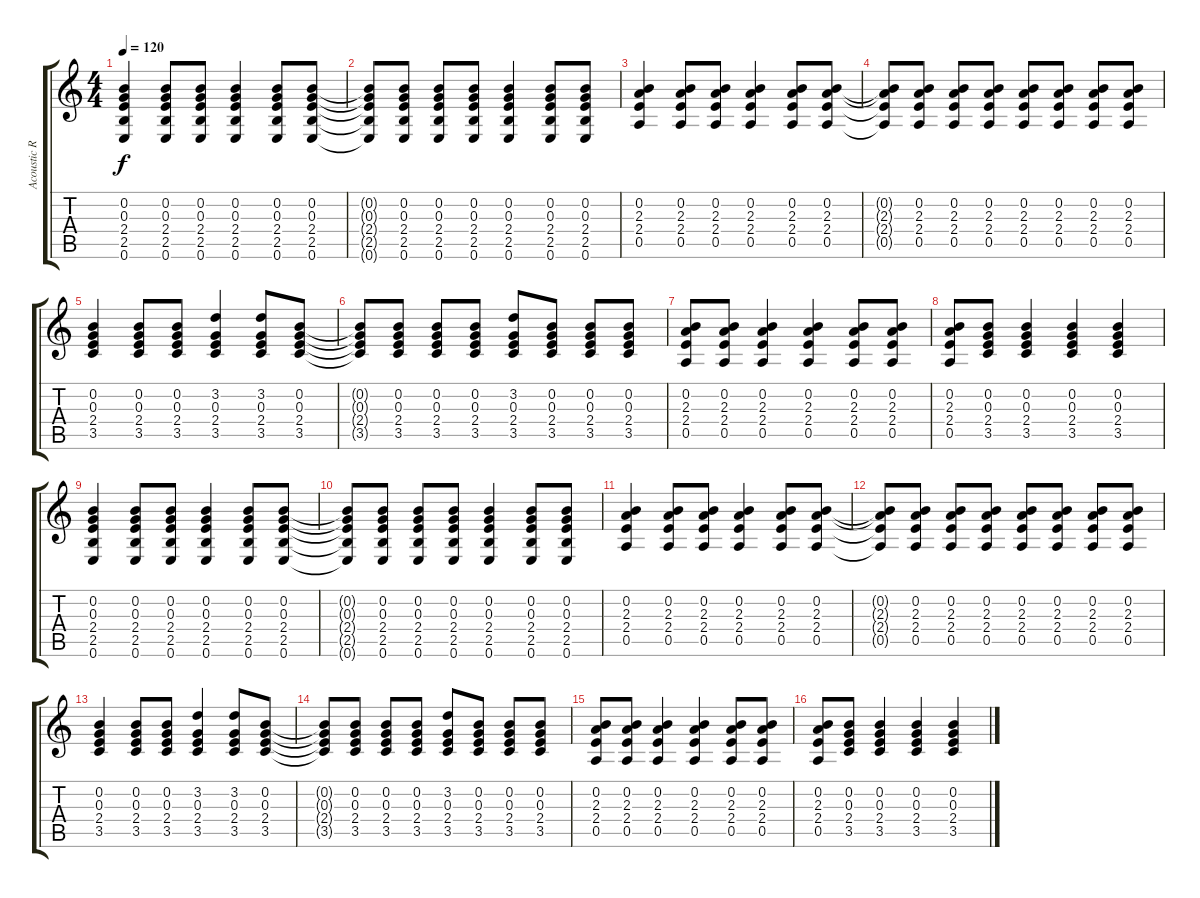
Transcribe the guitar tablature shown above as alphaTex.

\track ("Acoustic Right" "Acoustic R") {instrument acousticguitarsteel}
\staff {score tabs}
\tuning (E4 B3 G3 D3 A2 E2) {hide}
\ts (4 4)
\tempo 120
\clef g2
\ks c
(0.2 0.3 2.4 2.5 0.6).4{dy f} (0.2 0.3 2.4 2.5 0.6).8 (0.2 0.3 2.4 2.5 0.6).8 (0.2 0.3 2.4 2.5 0.6).4 (0.2 0.3 2.4 2.5 0.6).8 (0.2 0.3 2.4 2.5 0.6).8 |
(0.2{t} 0.3{t} 2.4{t} 2.5{t} 0.6{t}).8 (0.2 0.3 2.4 2.5 0.6).8 (0.2 0.3 2.4 2.5 0.6).8 (0.2 0.3 2.4 2.5 0.6).8 (0.2 0.3 2.4 2.5 0.6).4 (0.2 0.3 2.4 2.5 0.6).8 (0.2 0.3 2.4 2.5 0.6).8 |
(0.2 2.3 2.4 0.5).4 (0.2 2.3 2.4 0.5).8 (0.2 2.3 2.4 0.5).8 (0.2 2.3 2.4 0.5).4 (0.2 2.3 2.4 0.5).8 (0.2 2.3 2.4 0.5).8 |
(0.2{t} 2.3{t} 2.4{t} 0.5{t}).8 (0.2 2.3 2.4 0.5).8 (0.2 2.3 2.4 0.5).8 (0.2 2.3 2.4 0.5).8 (0.2 2.3 2.4 0.5).8 (0.2 2.3 2.4 0.5).8 (0.2 2.3 2.4 0.5).8 (0.2 2.3 2.4 0.5).8 |
(0.2 0.3 2.4 3.5).4 (0.2 0.3 2.4 3.5).8 (0.2 0.3 2.4 3.5).8 (3.2 0.3 2.4 3.5).4 (3.2 0.3 2.4 3.5).8 (0.2 0.3 2.4 3.5).8 |
(0.2{t} 0.3{t} 2.4{t} 3.5{t}).8 (0.2 0.3 2.4 3.5).8 (0.2 0.3 2.4 3.5).8 (0.2 0.3 2.4 3.5).8 (3.2 0.3 2.4 3.5).8 (0.2 0.3 2.4 3.5).8 (0.2 0.3 2.4 3.5).8 (0.2 0.3 2.4 3.5).8 |
(0.2 2.3 2.4 0.5).8 (0.2 2.3 2.4 0.5).8 (0.2 2.3 2.4 0.5).4 (0.2 2.3 2.4 0.5).4 (0.2 2.3 2.4 0.5).8 (0.2 2.3 2.4 0.5).8 |
(0.2 2.3 2.4 0.5).8 (0.2 0.3 2.4 3.5).8 (0.2 0.3 2.4 3.5).4 (0.2 0.3 2.4 3.5).4 (0.2 0.3 2.4 3.5).4 |
(0.2 0.3 2.4 2.5 0.6).4 (0.2 0.3 2.4 2.5 0.6).8 (0.2 0.3 2.4 2.5 0.6).8 (0.2 0.3 2.4 2.5 0.6).4 (0.2 0.3 2.4 2.5 0.6).8 (0.2 0.3 2.4 2.5 0.6).8 |
(0.2{t} 0.3{t} 2.4{t} 2.5{t} 0.6{t}).8 (0.2 0.3 2.4 2.5 0.6).8 (0.2 0.3 2.4 2.5 0.6).8 (0.2 0.3 2.4 2.5 0.6).8 (0.2 0.3 2.4 2.5 0.6).4 (0.2 0.3 2.4 2.5 0.6).8 (0.2 0.3 2.4 2.5 0.6).8 |
(0.2 2.3 2.4 0.5).4 (0.2 2.3 2.4 0.5).8 (0.2 2.3 2.4 0.5).8 (0.2 2.3 2.4 0.5).4 (0.2 2.3 2.4 0.5).8 (0.2 2.3 2.4 0.5).8 |
(0.2{t} 2.3{t} 2.4{t} 0.5{t}).8 (0.2 2.3 2.4 0.5).8 (0.2 2.3 2.4 0.5).8 (0.2 2.3 2.4 0.5).8 (0.2 2.3 2.4 0.5).8 (0.2 2.3 2.4 0.5).8 (0.2 2.3 2.4 0.5).8 (0.2 2.3 2.4 0.5).8 |
(0.2 0.3 2.4 3.5).4 (0.2 0.3 2.4 3.5).8 (0.2 0.3 2.4 3.5).8 (3.2 0.3 2.4 3.5).4 (3.2 0.3 2.4 3.5).8 (0.2 0.3 2.4 3.5).8 |
(0.2{t} 0.3{t} 2.4{t} 3.5{t}).8 (0.2 0.3 2.4 3.5).8 (0.2 0.3 2.4 3.5).8 (0.2 0.3 2.4 3.5).8 (3.2 0.3 2.4 3.5).8 (0.2 0.3 2.4 3.5).8 (0.2 0.3 2.4 3.5).8 (0.2 0.3 2.4 3.5).8 |
(0.2 2.3 2.4 0.5).8 (0.2 2.3 2.4 0.5).8 (0.2 2.3 2.4 0.5).4 (0.2 2.3 2.4 0.5).4 (0.2 2.3 2.4 0.5).8 (0.2 2.3 2.4 0.5).8 |
(0.2 2.3 2.4 0.5).8 (0.2 0.3 2.4 3.5).8 (0.2 0.3 2.4 3.5).4 (0.2 0.3 2.4 3.5).4 (0.2 0.3 2.4 3.5).4
